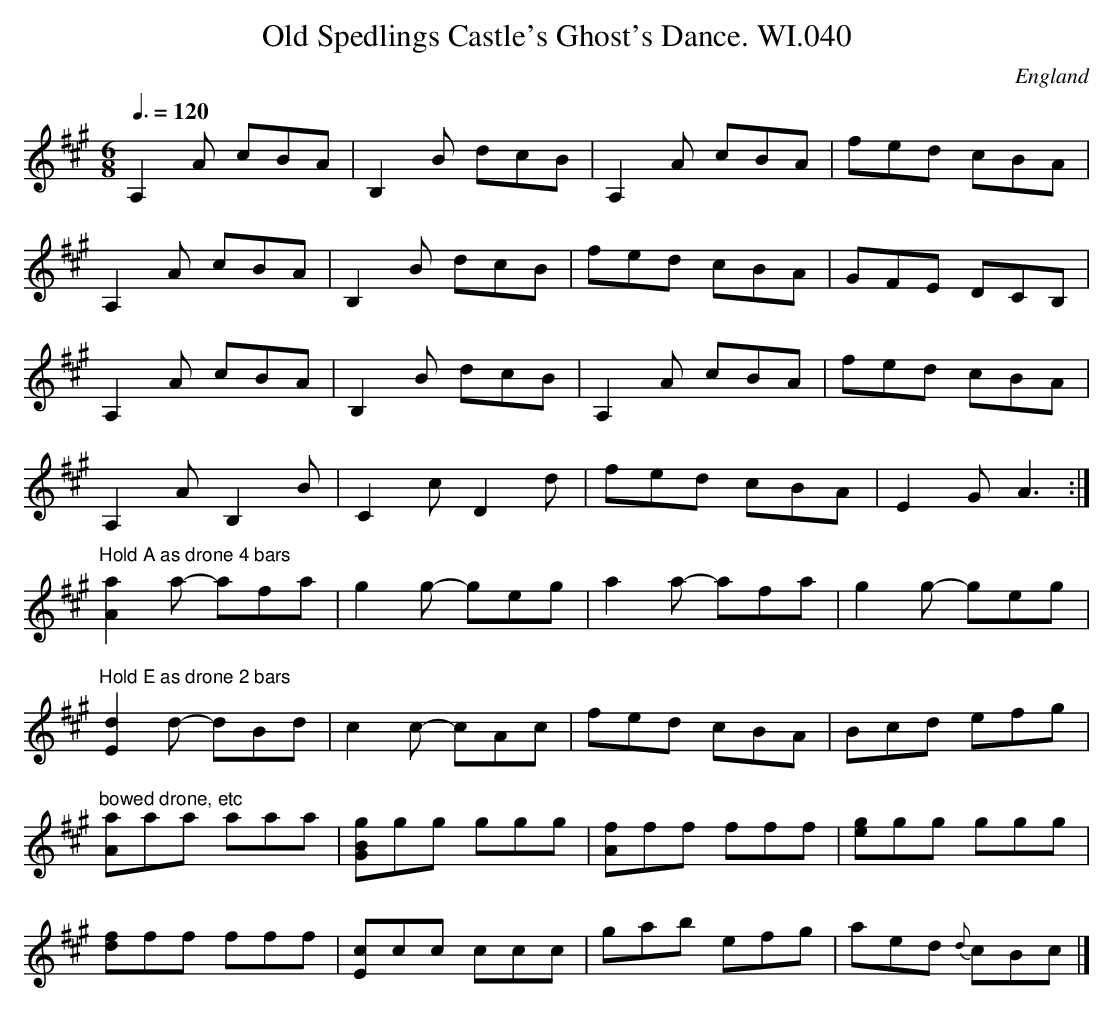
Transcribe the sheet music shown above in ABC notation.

X:1
T:Old Spedlings Castle's Ghost's Dance. WI.040
L:1/8
M:6/8
O:England
Q:3/8=120
K:A
A,2A cBA|B,2B dcB|A,2A cBA|fed cBA|!
A,2A cBA|B,2B dcB|fed cBA| GFE DCB,|!
A,2A cBA|B,2B dcB|A,2A cBA|fed cBA|!
A,2A B,2B|C2c D2d|fed cBA|E2G A3:|!
"Hold A as drone 4 bars"\
[A2a2]a -afa|g2g -geg|a2a -afa|g2g -geg|!
"Hold E as drone 2 bars"\
[E2d2]d -dBd|c2c -cAc|fed cBA|Bcd efg|!
"bowed drone, etc"[Aa]aa aaa|[GBg]gg ggg|[Af]ff fff|[eg]gg ggg|!
[df]ff fff|[Ec]cc ccc|gab efg|aed {d}cBc|]
